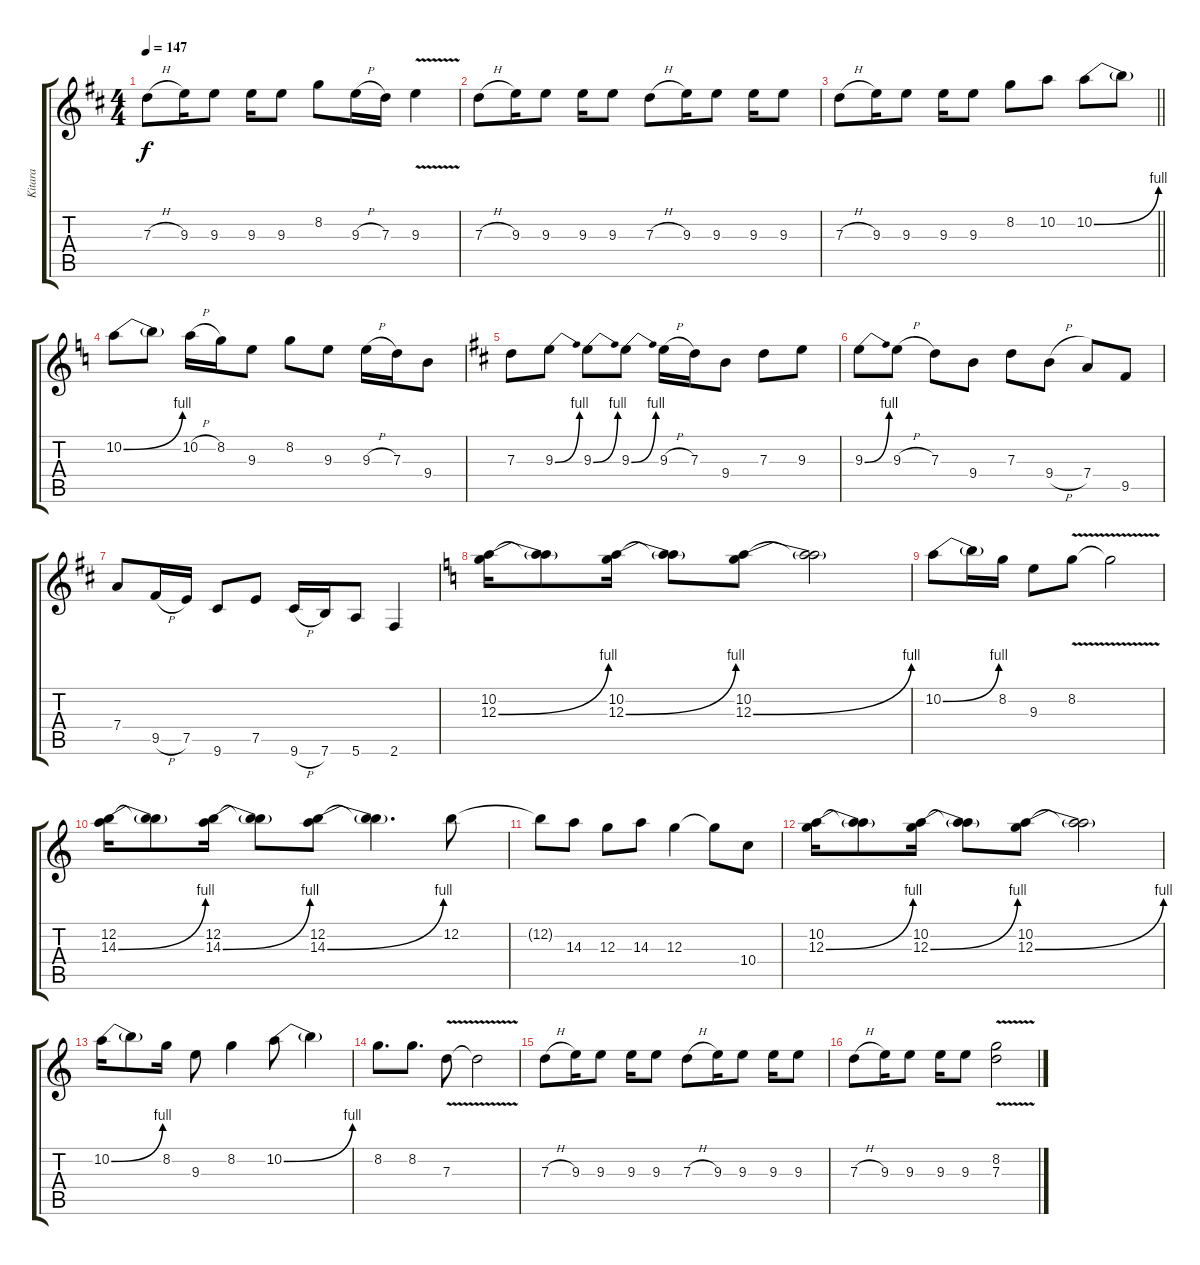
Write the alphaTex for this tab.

\track ("Kitara" "Kitara") {instrument distortionguitar}
\staff {score tabs}
\tuning (E4 B3 G3 D3 A2 E2) {hide}
\ts (4 4)
\tempo 147
\clef g2
\ks d
7.3{h}.8{dy f} 9.3.16 9.3.8 9.3.16 9.3.8 8.2.8 9.3{h}.16 7.3.16 9.3{v}.4 |
7.3{h}.8 9.3.16 9.3.8 9.3.16 9.3.8 7.3{h}.8 9.3.16 9.3.8 9.3.16 9.3.8 |
\barLineRight lightlight
7.3{h}.8 9.3.16 9.3.8 9.3.16 9.3.8 8.2.8 10.2.8 10.2{be (bend 0 0 60 4)}.8 10.2{t}.8 |
\ks c
10.2{be (bend 0 0 60 4)}.8 10.2{t}.8 10.2{h}.16 8.2.16 9.3.8 8.2.8 9.3.8 9.3{h}.16 7.3.16 9.4.8 |
\ks d
7.3.8 9.3{be (bend 0 0 60 4)}.8 9.3{be (bend 0 0 60 4)}.8 9.3{be (bend 0 0 60 4)}.8 9.3{h}.16 7.3.16 9.4.8 7.3.8 9.3.8 |
9.3{be (bend 0 0 60 4)}.8 9.3{h}.8 7.3.8 9.4.8 7.3.8 9.4{h}.8 7.4.8 9.5.8 |
7.4.8 9.5{h}.16 7.5.16 9.6.8 7.5.8 9.6{h}.16 7.6.16 5.6.8 2.6.4 |
\ks c
(10.2 12.3{be (bend 0 0 60 4)}).16 (10.2{t} 12.3{t}).8 (10.2 12.3{be (bend 0 0 60 4)}).16 (10.2{t} 12.3{t}).8 (10.2 12.3{be (bend 0 0 60 4)}).8 (10.2{t} 12.3{t}).2 |
10.2{be (bend 0 0 60 4)}.8 10.2{t}.16 8.2.16 9.3.8 8.2{v}.8 8.2{v t}.2 |
(12.2 14.3{be (bend 0 0 60 4)}).16 (12.2{t} 14.3{t}).8 (12.2 14.3{be (bend 0 0 60 4)}).16 (12.2{t} 14.3{t}).8 (12.2 14.3{be (bend 0 0 60 4)}).8 (12.2{t} 14.3{t}).4{d} 12.2.8 |
12.2{t}.8 14.3.8 12.3.8 14.3.8 12.3.4 12.3{t}.8 10.4.8 |
(10.2 12.3{be (bend 0 0 60 4)}).16 (10.2{t} 12.3{t}).8 (10.2 12.3{be (bend 0 0 60 4)}).16 (10.2{t} 12.3{t}).8 (10.2 12.3{be (bend 0 0 60 4)}).8 (10.2{t} 12.3{t}).2 |
10.2{be (bend 0 0 60 4)}.16 10.2{t}.8 8.2.16 9.3.8 8.2.4 10.2{be (bend 0 0 60 4)}.8 10.2{t}.4 |
8.2.8{d} 8.2.8{d} 7.3{v}.8 7.3{v t}.2 |
7.3{h}.8 9.3.16 9.3.8 9.3.16 9.3.8 7.3{h}.8 9.3.16 9.3.8 9.3.16 9.3.8 |
7.3{h}.8 9.3.16 9.3.8 9.3.16 9.3.8 (8.2{v} 7.3).2
